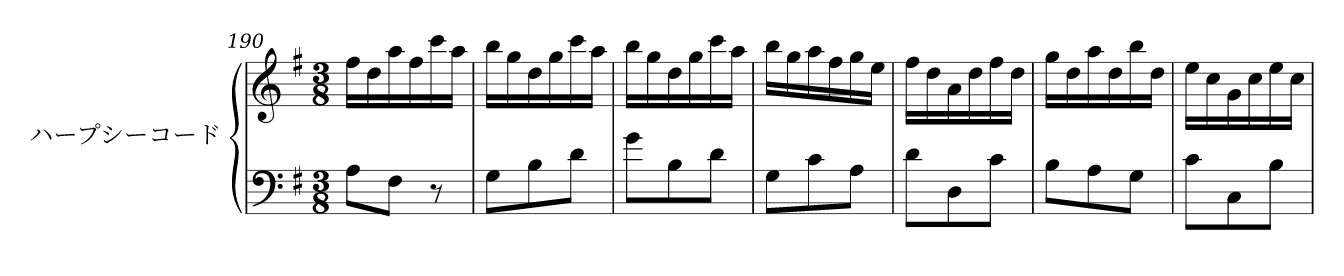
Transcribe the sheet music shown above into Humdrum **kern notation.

**kern	**kern
*part1	*part1
*staff2	*staff1
*I"ハープシーコード	*
*clefF4	*clefG2
*k[f#]	*k[f#]
*M3/8	*M3/8
=190	=190
8A\L	16ff#\LL
.	16dd\
8F#\J	16aa\
.	16ff#\
8r	16ccc\
.	16aa\JJ
=191	=191
8G\L	16bb\LL
.	16gg\
8B\	16dd\
.	16gg\
8d\J	16ccc\
.	16aa\JJ
=192	=192
8g\L	16bb\LL
.	16gg\
8B\	16dd\
.	16gg\
8d\J	16ccc\
.	16aa\JJ
!!LO:PB:g=z
=193	=193
8G\L	16bb\LL
.	16gg\
8c\	16aa\
.	16ff#\
8A\J	16gg\
.	16ee\JJ
=194	=194
8d\L	16ff#\LL
.	16dd\
8D\	16a\
.	16dd\
8c\J	16ff#\
.	16dd\JJ
=195	=195
8B\L	16gg\LL
.	16dd\
8A\	16aa\
.	16dd\
8G\J	16bb\
.	16dd\JJ
=196	=196
8c\L	16ee\LL
.	16cc\
8C\	16g\
.	16cc\
8B\J	16ee\
.	16cc\JJ
=	=
*-	*-
